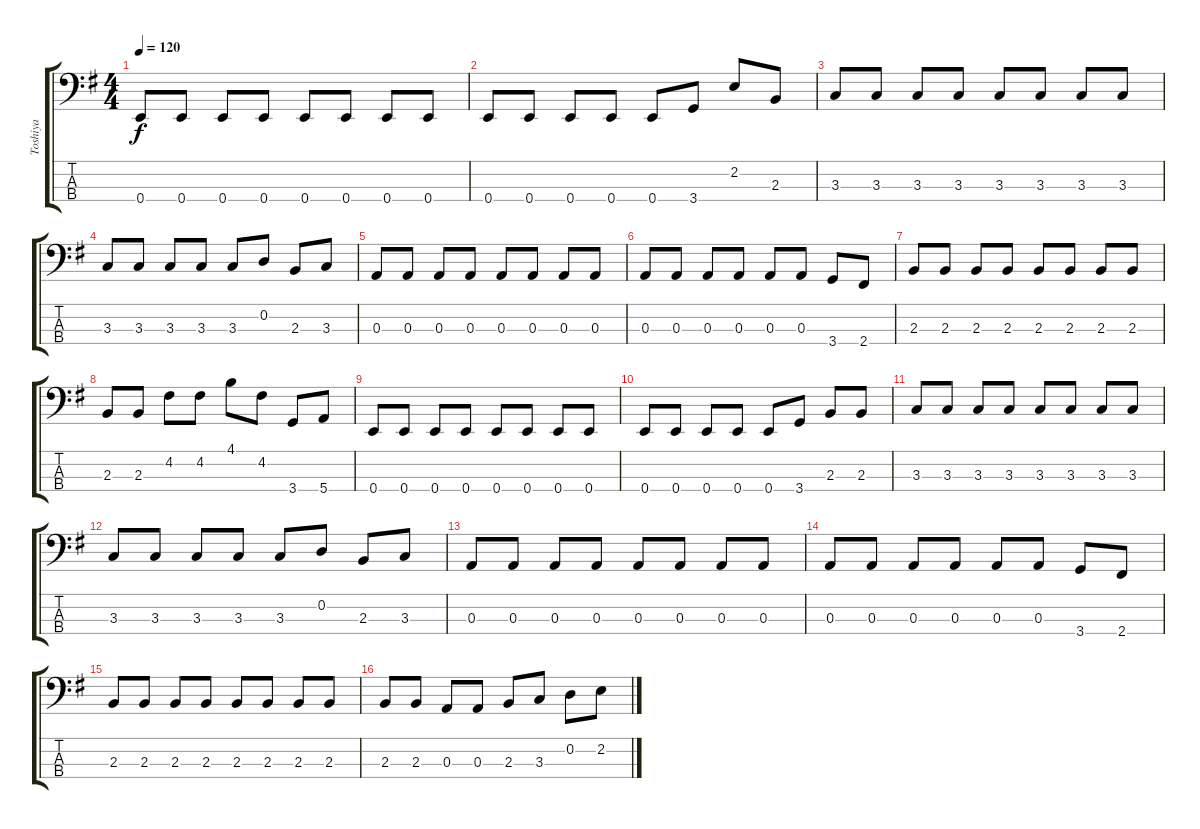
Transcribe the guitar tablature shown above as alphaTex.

\track ("Toshiya" "Toshiya") {instrument electricbasspick}
\staff {score tabs}
\tuning (G2 D2 A1 E1) {hide}
\ts (4 4)
\tempo 120
\clef f4
\ks g
0.4.8{dy f} 0.4.8 0.4.8 0.4.8 0.4.8 0.4.8 0.4.8 0.4.8 |
0.4.8 0.4.8 0.4.8 0.4.8 0.4.8 3.4.8 2.2.8 2.3.8 |
3.3.8 3.3.8 3.3.8 3.3.8 3.3.8 3.3.8 3.3.8 3.3.8 |
3.3.8 3.3.8 3.3.8 3.3.8 3.3.8 0.2.8 2.3.8 3.3.8 |
0.3.8 0.3.8 0.3.8 0.3.8 0.3.8 0.3.8 0.3.8 0.3.8 |
0.3.8 0.3.8 0.3.8 0.3.8 0.3.8 0.3.8 3.4.8 2.4.8 |
2.3.8 2.3.8 2.3.8 2.3.8 2.3.8 2.3.8 2.3.8 2.3.8 |
2.3.8 2.3.8 4.2.8 4.2.8 4.1.8 4.2.8 3.4.8 5.4.8 |
0.4.8 0.4.8 0.4.8 0.4.8 0.4.8 0.4.8 0.4.8 0.4.8 |
0.4.8 0.4.8 0.4.8 0.4.8 0.4.8 3.4.8 2.3.8 2.3.8 |
3.3.8 3.3.8 3.3.8 3.3.8 3.3.8 3.3.8 3.3.8 3.3.8 |
3.3.8 3.3.8 3.3.8 3.3.8 3.3.8 0.2.8 2.3.8 3.3.8 |
0.3.8 0.3.8 0.3.8 0.3.8 0.3.8 0.3.8 0.3.8 0.3.8 |
0.3.8 0.3.8 0.3.8 0.3.8 0.3.8 0.3.8 3.4.8 2.4.8 |
2.3.8 2.3.8 2.3.8 2.3.8 2.3.8 2.3.8 2.3.8 2.3.8 |
2.3.8 2.3.8 0.3.8 0.3.8 2.3.8 3.3.8 0.2.8 2.2.8
